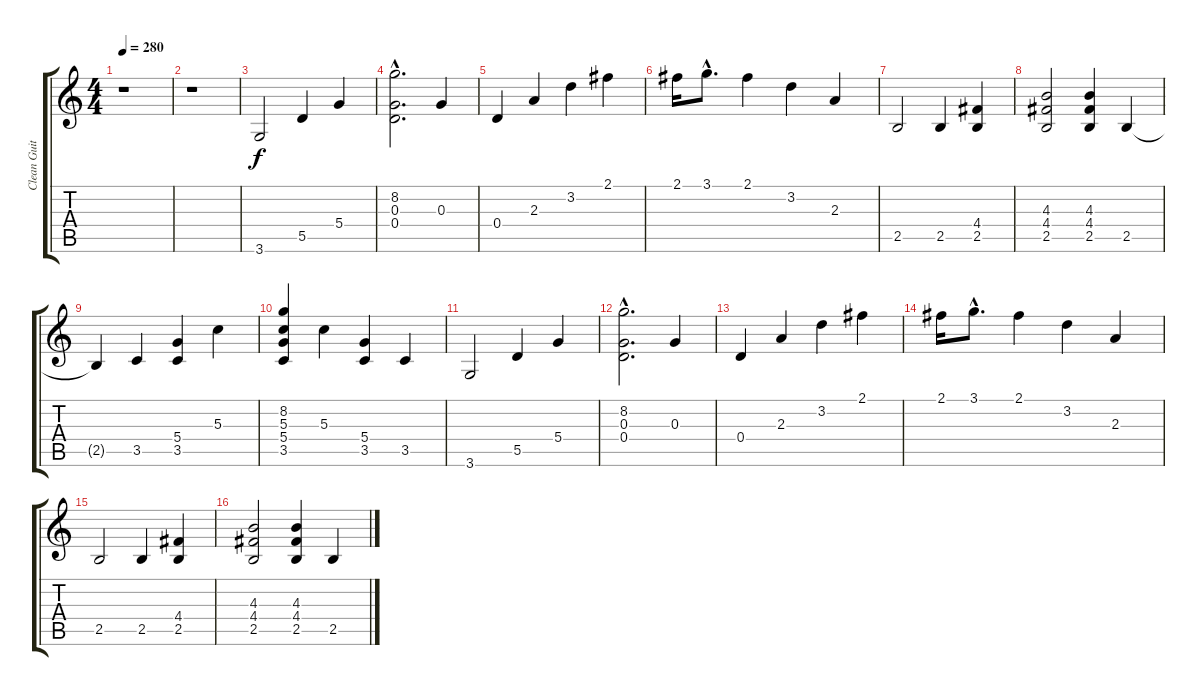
\track ("Clean Guitar" "Clean Guit") {instrument electricguitarclean}
\staff {score tabs}
\tuning (E4 B3 G3 D3 A2 E2) {hide}
\ts (4 4)
\tempo 280
\clef g2
\ks c
r.1{dy f} |
r.1 |
3.6.2 5.5.4 5.4.4 |
(8.2{hac} 0.3{hac} 0.4{hac}).2{d} 0.3.4 |
0.4.4 2.3.4 3.2.4 2.1.4 |
2.1.16 3.1{hac}.8{d} 2.1.4 3.2.4 2.3.4 |
2.5.2 2.5.4 (4.4 2.5).4 |
(4.3 4.4 2.5).2 (4.3 4.4 2.5).4 2.5.4 |
2.5{t}.4 3.5.4 (5.4 3.5).4 5.3.4 |
(8.2 5.3 5.4 3.5).4 5.3.4 (5.4 3.5).4 3.5.4 |
3.6.2 5.5.4 5.4.4 |
(8.2{hac} 0.3{hac} 0.4{hac}).2{d} 0.3.4 |
0.4.4 2.3.4 3.2.4 2.1.4 |
2.1.16 3.1{hac}.8{d} 2.1.4 3.2.4 2.3.4 |
2.5.2 2.5.4 (4.4 2.5).4 |
(4.3 4.4 2.5).2 (4.3 4.4 2.5).4 2.5.4
